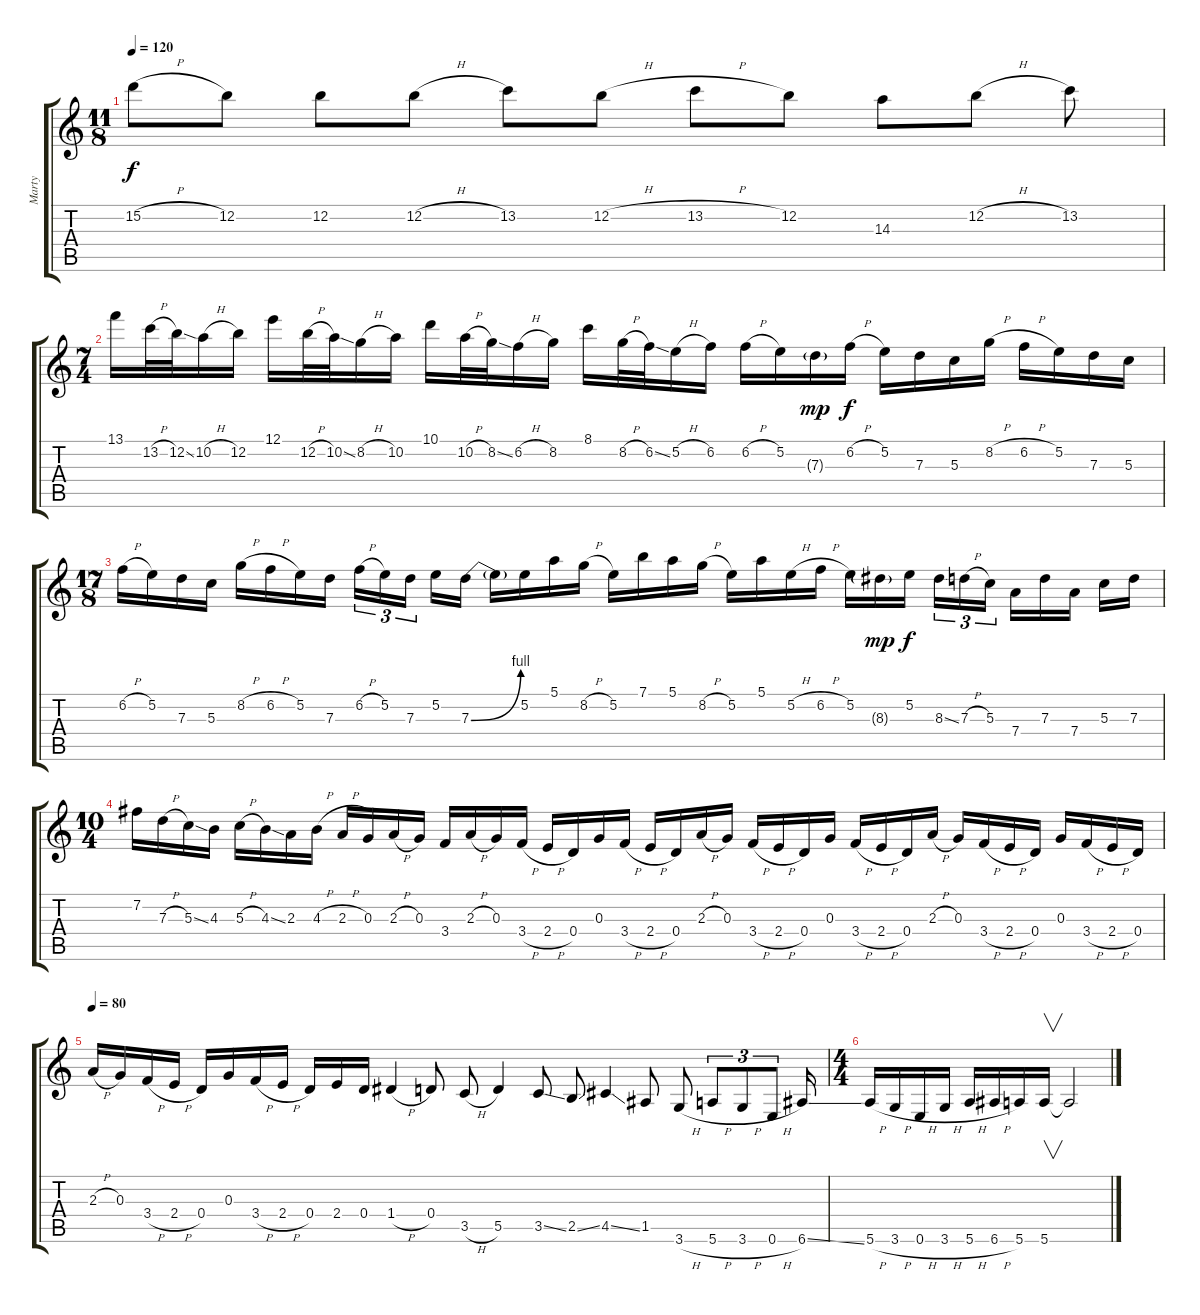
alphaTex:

\track ("Marty" "Marty") {instrument distortionguitar}
\staff {score tabs}
\tuning (E4 B3 G3 D3 A2 E2) {hide}
\ts (11 8)
\tempo 120
\clef g2
\ks c
15.2{h}.8{dy f} 12.2.8 12.2.8 12.2{h}.8 13.2.8 12.2{h}.8 13.2{h}.8 12.2.8 14.3.8 12.2{h}.8 13.2.8 |
\ts (7 4)
13.1.16 13.2{h}.32 12.2{ss}.32 10.2{h}.16 12.2.16 12.1.16 12.2{h}.32 10.2{ss}.32 8.2{h}.16 10.2.16 10.1.16 10.2{h}.32 8.2{ss}.32 6.2{h}.16 8.2.16 8.1.16 8.2{h}.32 6.2{ss}.32 5.2{h}.16 6.2.16 6.2{h}.16 5.2.16 7.3{g}.16{dy mp} 6.2{h}.16{dy f} 5.2.16 7.3.16 5.3.16 8.2{h}.16 6.2{h}.16 5.2.16 7.3.16 5.3.16 |
\ts (17 8)
6.2{h}.16 5.2.16 7.3.16 5.3.16 8.2{h}.16 6.2{h}.16 5.2.16 7.3.16 6.2{h}.16{tu (3 2)} 5.2.16{tu (3 2)} 7.3.16{tu (3 2)} 5.2.16 7.3{be (bend 0 0 60 4)}.16 7.3{t}.16 5.2.16 5.1.16 8.2{h}.16 5.2.16 7.1.16 5.1.16 8.2{h}.16 5.2.16 5.1.16 5.2{h}.16 6.2{h}.16 5.2.16 8.3{g}.16{dy mp} 5.2.16{dy f} 8.3{ss}.16{tu (3 2)} 7.3{h}.16{tu (3 2)} 5.3.16{tu (3 2)} 7.4.16 7.3.16 7.4.16 5.3.16 7.3.16 |
\ts (10 4)
7.2.16 7.3{h}.16 5.3{ss}.16 4.3.16 5.3{h}.16 4.3{ss}.16 2.3.16 4.3{h}.16 2.3{h}.16 0.3.16 2.3{h}.16 0.3.16 3.4.16 2.3{h}.16 0.3.16 3.4{h}.16 2.4{h}.16 0.4.16 0.3.16 3.4{h}.16 2.4{h}.16 0.4.16 2.3{h}.16 0.3.16 3.4{h}.16 2.4{h}.16 0.4.16 0.3.16 3.4{h}.16 2.4{h}.16 0.4.16 2.3{h}.16 0.3.16 3.4{h}.16 2.4{h}.16 0.4.16 0.3.16 3.4{h}.16 2.4{h}.16 0.4.16 |
\tempo 80
2.3{h}.16 0.3.16 3.4{h}.16 2.4{h}.16 0.4.16 0.3.16 3.4{h}.16 2.4{h}.16 0.4.16 2.4.16 0.4.16 1.4{h}.4 0.4.8 3.5{h}.8 5.5.4 3.5{ss}.8 2.5{ss}.8 4.5{ss}.4 1.5.8 3.6{h}.8 5.6{h}.8{tu (3 2)} 3.6{h}.8{tu (3 2)} 0.6{h}.8{tu (3 2)} 6.6{ss}.16 |
\ts (4 4)
5.6{h}.16 3.6{h}.16 0.6{h}.16 3.6{h}.16 5.6{h}.16 6.6{h}.16 5.6.16 5.6.16{v} 5.6{t}.2
